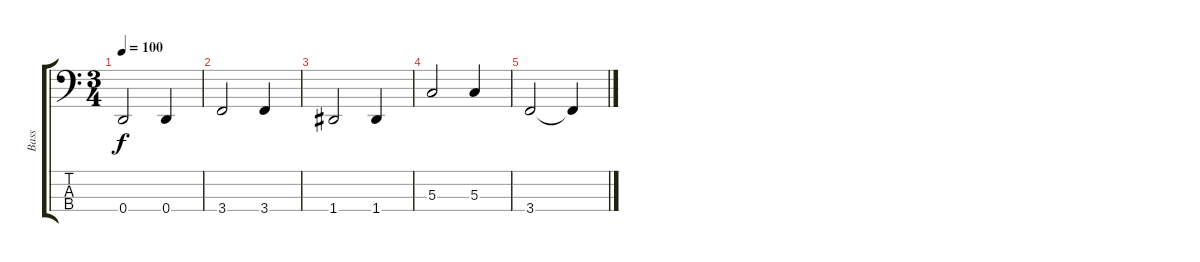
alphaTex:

\track ("Bass" "Bass") {instrument electricbasspick}
\staff {score tabs}
\tuning (F2 C2 G1 D1) {hide}
\ts (3 4)
\tempo 100
\clef f4
\ks c
0.4.2{dy f} 0.4.4 |
3.4.2 3.4.4 |
1.4.2 1.4.4 |
5.3.2 5.3.4 |
3.4.2 3.4{t}.4
